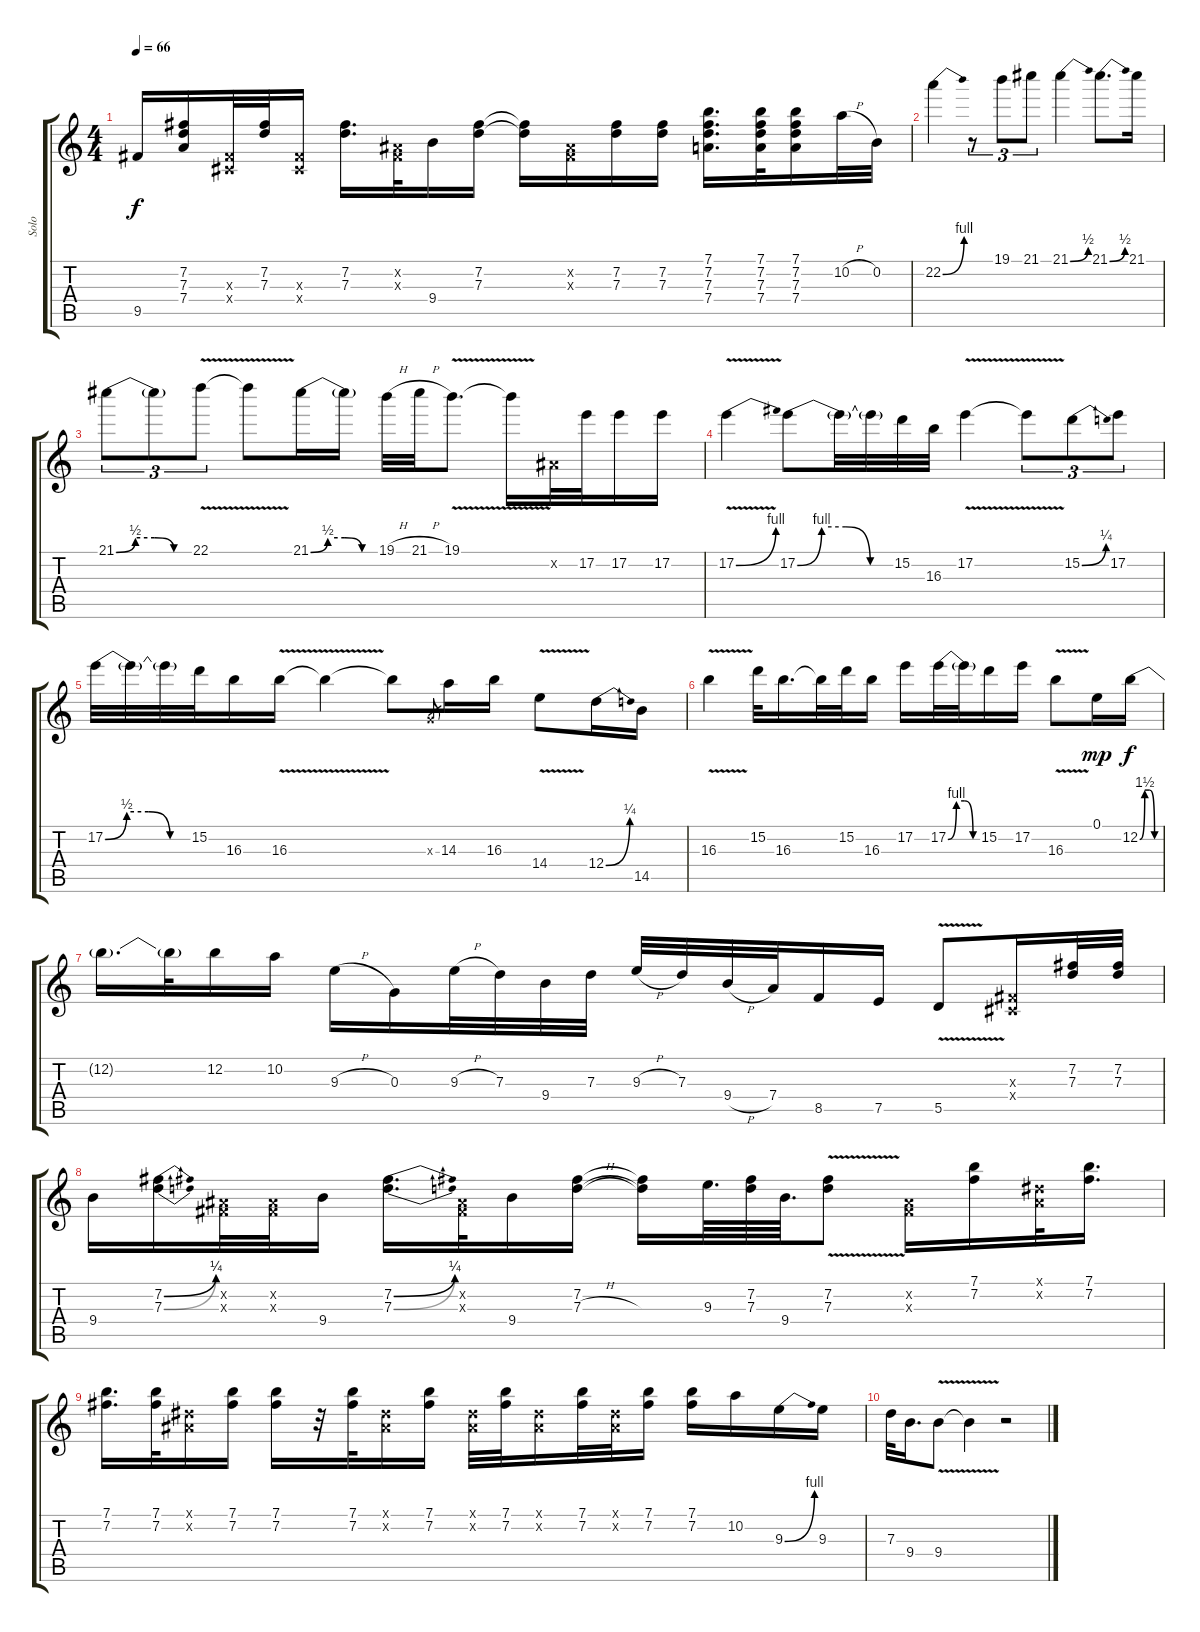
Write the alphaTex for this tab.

\track ("Solo" "Solo") {instrument overdrivenguitar}
\staff {score tabs}
\tuning (E4 B3 G3 D3 A2 E2) {hide}
\ts (4 4)
\tempo 66
\clef g2
\ks c
9.5.16{dy f} (7.2 7.3 7.4).16 (-1.3{x} -1.4{x}).32 (7.2 7.3).32 (-1.3{x} -1.4{x}).16 (7.2 7.3).16{d} (-1.2{x} -1.3{x}).32 9.4.16 (7.2 7.3).16 (7.2{t} 7.3{t}).16 (-1.2{x} -1.3{x}).16 (7.2 7.3).16 (7.2 7.3).16 (7.1 7.2 7.3 7.4).16{d} (7.1 7.2 7.3 7.4).32 (7.1 7.2 7.3 7.4).16 10.2{h}.32 0.2.32 |
22.2{be (bend 0 0 60 4)}.4 r.8{tu (3 2)} 19.1.8{tu (3 2)} 21.1.8{tu (3 2)} 21.1{be (bend 0 0 60 2)}.4 21.1{be (bend 0 0 60 2)}.8{d} 21.1.16 |
21.1{be (custom 0 0 15 2 30 2 45 0 60 0)}.8{tu (3 2)} 21.1{t}.8{tu (3 2)} 22.1{v}.8{tu (3 2)} 22.1{t}.8 21.1{be (custom 0 0 15 2 30 2 45 0 60 0)}.16 21.1{t}.16 19.1{h}.32 21.1{h}.32 19.1{v}.8{d} 19.1{t}.16 -1.2{x}.32 17.2.32 17.2.16 17.2.16 |
17.2{be (bend 0 0 60 4) v}.4 17.2{be (custom 0 0 15 4 30 4 45 0 60 0)}.8 17.2{t}.32 17.2{t}.32 15.2.32 16.3.32 17.2{v}.4 17.2{t}.8{tu (3 2)} 15.2{be (bend 0 0 60 1)}.8{tu (3 2)} 17.2.8{tu (3 2)} |
17.2{be (custom 0 0 15 2 30 2 45 0 60 0)}.32 17.2{t}.32 17.2{t}.32 15.2.32 16.3.16 16.3{v}.16 16.3{t}.4 16.3{t}.8 0.3{x}.8{gr} 14.3.16 16.3.16 14.4{v}.8 12.4{be (bend 0 0 60 1)}.16 14.5.16 |
16.3{v}.4 15.2.32 16.3.16{d} 16.3{t}.32 15.2.32 16.3.16 17.2.16 17.2{be (custom 0 0 15 4 30 4 45 0 60 0)}.32 17.2{t}.32 15.2.16 17.2.16 16.3{v}.8 0.1.16{dy mp} 12.2{be (custom 0 0 15 6 30 6 45 0 60 0)}.16{dy f} |
12.2{t}.16{d volume 8} 12.2{t}.32 12.2.16 10.2.16 9.3{h}.16 0.3.16 9.3{h}.32 7.3.32 9.4.32 7.3.32 9.3{h}.32 7.3.32 9.4{h}.32 7.4.32 8.5.16 7.5.16 5.5{v}.8 (-1.3{x} -1.4{x}).16 (7.2 7.3).32 (7.2 7.3).32 |
9.4.16 (7.2{be (bend 0 0 60 1)} 7.3{be (bend 0 0 60 1)}).16 (-1.2{x} -1.3{x}).32 (-1.2{x} -1.3{x}).32 9.4.16 (7.2{be (bend 0 0 60 1)} 7.3{be (bend 0 0 60 1)}).16{d} (-1.2{x} -1.3{x}).32 9.4.16 (7.2 7.3{h}).16 (7.2{t} 7.3{t}).16 9.3.64{d} (7.2 7.3).64 9.4.64{d} (7.2{v} 7.3{v}).8 (-1.2{x} -1.3{x}).16 (7.1 7.2).16 (-1.1{x} -1.2{x}).32 (7.1 7.2).16{d} |
(7.1 7.2).16{d volume 0} (7.1 7.2).32 (-1.1{x} -1.2{x}).16 (7.1 7.2).16 (7.1 7.2).16 r.32 (7.1 7.2).32 (-1.1{x} -1.2{x}).16 (7.1 7.2).16 (-1.1{x} -1.2{x}).32 (7.1 7.2).32 (-1.1{x} -1.2{x}).16 (7.1 7.2).32 (-1.1{x} -1.2{x}).32 (7.1 7.2).16 (7.1 7.2).16 10.2.16 9.3{be (bend 0 0 60 4)}.16 9.3.16 |
7.3.32 9.4.16{d} 9.4{v}.8 9.4{t}.4 r.2
